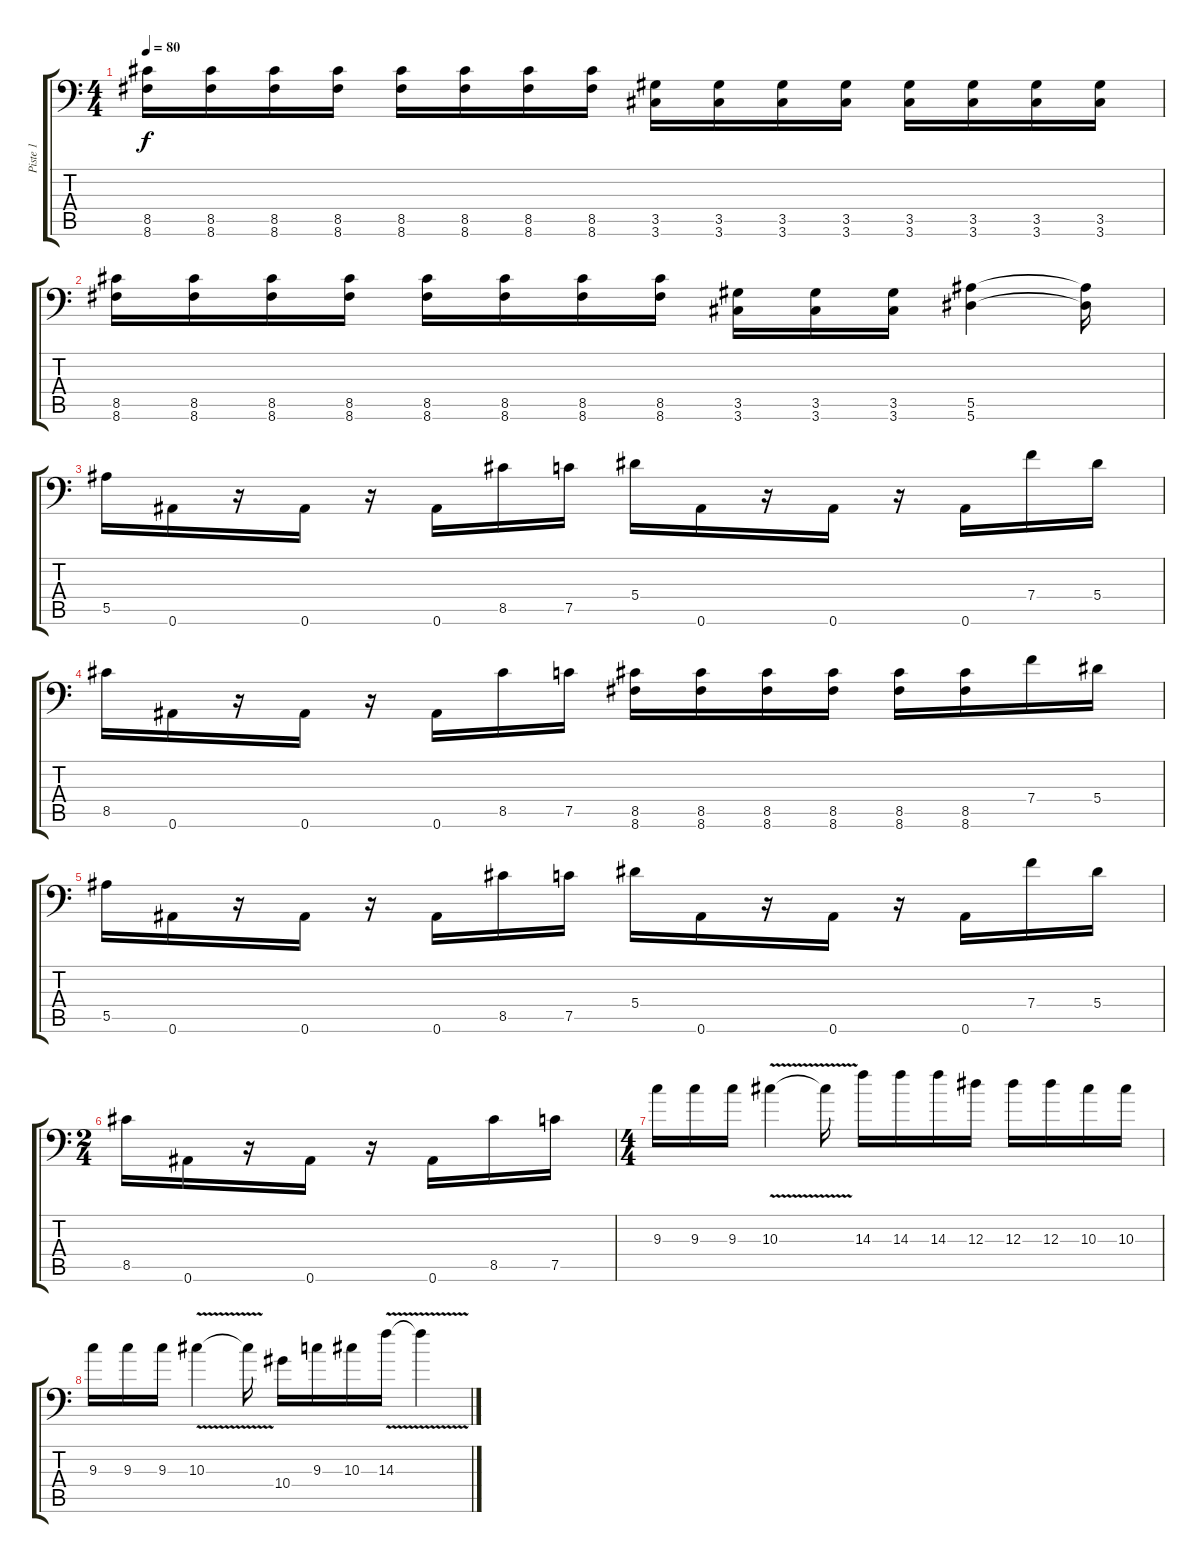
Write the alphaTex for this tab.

\track ("Piste 1" "Piste 1") {instrument distortionguitar}
\staff {score tabs}
\tuning (C4 G3 Eb3 Bb2 F2 Bb1) {hide}
\ts (4 4)
\tempo 80
\clef f4
\ks c
(8.5 8.6).16{dy f} (8.5 8.6).16 (8.5 8.6).16 (8.5 8.6).16 (8.5 8.6).16 (8.5 8.6).16 (8.5 8.6).16 (8.5 8.6).16 (3.5 3.6).16 (3.5 3.6).16 (3.5 3.6).16 (3.5 3.6).16 (3.5 3.6).16 (3.5 3.6).16 (3.5 3.6).16 (3.5 3.6).16 |
(8.5 8.6).16 (8.5 8.6).16 (8.5 8.6).16 (8.5 8.6).16 (8.5 8.6).16 (8.5 8.6).16 (8.5 8.6).16 (8.5 8.6).16 (3.5 3.6).16 (3.5 3.6).16 (3.5 3.6).16 (5.5 5.6).4 (5.5{t} 5.6{t}).16 |
5.5.16 0.6.16 r.16 0.6.16 r.16 0.6.16 8.5.16 7.5.16 5.4.16 0.6.16 r.16 0.6.16 r.16 0.6.16 7.4.16 5.4.16 |
8.5.16 0.6.16 r.16 0.6.16 r.16 0.6.16 8.5.16 7.5.16 (8.5 8.6).16 (8.5 8.6).16 (8.5 8.6).16 (8.5 8.6).16 (8.5 8.6).16 (8.5 8.6).16 7.4.16 5.4.16 |
5.5.16 0.6.16 r.16 0.6.16 r.16 0.6.16 8.5.16 7.5.16 5.4.16 0.6.16 r.16 0.6.16 r.16 0.6.16 7.4.16 5.4.16 |
\ts (2 4)
8.5.16 0.6.16 r.16 0.6.16 r.16 0.6.16 8.5.16 7.5.16 |
\ts (4 4)
9.3.16 9.3.16 9.3.16 10.3{v}.4 10.3{t}.16 14.3.16 14.3.16 14.3.16 12.3.16 12.3.16 12.3.16 10.3.16 10.3.16 |
9.3.16 9.3.16 9.3.16 10.3{v}.4 10.3{t}.16 10.4.16 9.3.16 10.3.16 14.3{v}.16 14.3{t}.4
